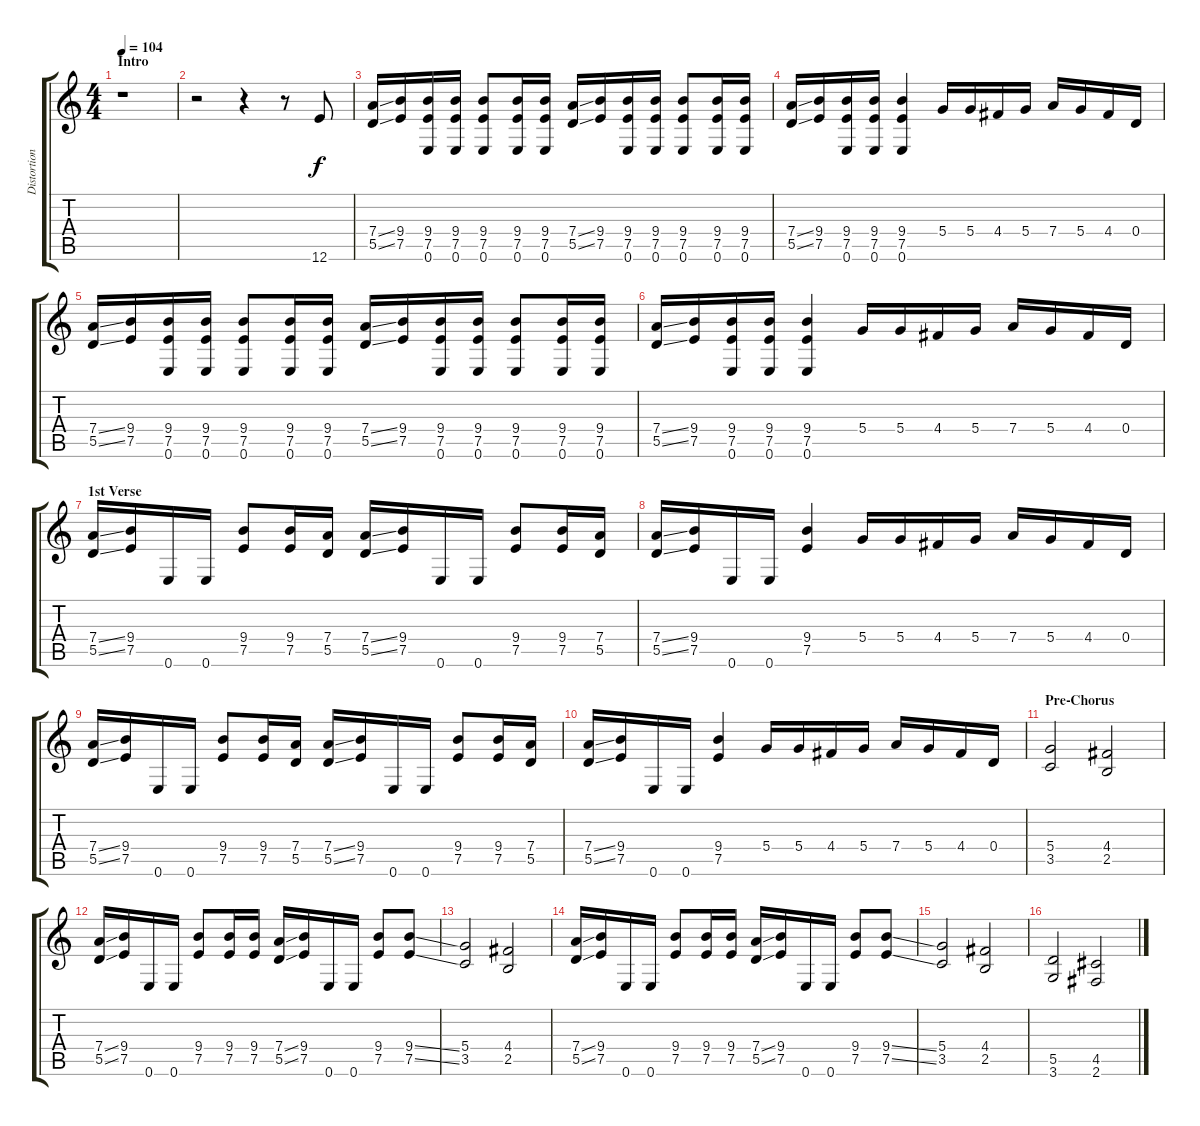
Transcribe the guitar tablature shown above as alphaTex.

\track ("Distortion Rythem Guitar 1" "Distortion") {instrument distortionguitar}
\staff {score tabs}
\tuning (E4 B3 G3 D3 A2 E2) {hide}
\ts (4 4)
\section ("" "Intro")
\tempo 104
\clef g2
\ks c
r.1{dy f instrument distortionguitar} |
r.2 r.4 r.8 12.6.8 |
(7.4{ss} 5.5{ss}).16 (9.4 7.5).16 (9.4 7.5 0.6).16 (9.4 7.5 0.6).16 (9.4 7.5 0.6).8 (9.4 7.5 0.6).16 (9.4 7.5 0.6).16 (7.4{ss} 5.5{ss}).16 (9.4 7.5).16 (9.4 7.5 0.6).16 (9.4 7.5 0.6).16 (9.4 7.5 0.6).8 (9.4 7.5 0.6).16 (9.4 7.5 0.6).16 |
(7.4{ss} 5.5{ss}).16 (9.4 7.5).16 (9.4 7.5 0.6).16 (9.4 7.5 0.6).16 (9.4 7.5 0.6).4 5.4.16 5.4.16 4.4.16 5.4.16 7.4.16 5.4.16 4.4.16 0.4.16 |
(7.4{ss} 5.5{ss}).16 (9.4 7.5).16 (9.4 7.5 0.6).16 (9.4 7.5 0.6).16 (9.4 7.5 0.6).8 (9.4 7.5 0.6).16 (9.4 7.5 0.6).16 (7.4{ss} 5.5{ss}).16 (9.4 7.5).16 (9.4 7.5 0.6).16 (9.4 7.5 0.6).16 (9.4 7.5 0.6).8 (9.4 7.5 0.6).16 (9.4 7.5 0.6).16 |
(7.4{ss} 5.5{ss}).16 (9.4 7.5).16 (9.4 7.5 0.6).16 (9.4 7.5 0.6).16 (9.4 7.5 0.6).4 5.4.16 5.4.16 4.4.16 5.4.16 7.4.16 5.4.16 4.4.16 0.4.16 |
\section ("" "1st Verse")
(7.4{ss} 5.5{ss}).16{volume 14} (9.4 7.5).16 0.6.16 0.6.16 (9.4 7.5).8 (9.4 7.5).16 (7.4 5.5).16 (7.4{ss} 5.5{ss}).16 (9.4 7.5).16 0.6.16 0.6.16 (9.4 7.5).8 (9.4 7.5).16 (7.4 5.5).16 |
(7.4{ss} 5.5{ss}).16 (9.4 7.5).16 0.6.16 0.6.16 (9.4 7.5).4 5.4.16 5.4.16 4.4.16 5.4.16 7.4.16 5.4.16 4.4.16 0.4.16 |
(7.4{ss} 5.5{ss}).16 (9.4 7.5).16 0.6.16 0.6.16 (9.4 7.5).8 (9.4 7.5).16 (7.4 5.5).16 (7.4{ss} 5.5{ss}).16 (9.4 7.5).16 0.6.16 0.6.16 (9.4 7.5).8 (9.4 7.5).16 (7.4 5.5).16 |
(7.4{ss} 5.5{ss}).16 (9.4 7.5).16 0.6.16 0.6.16 (9.4 7.5).4 5.4.16 5.4.16 4.4.16 5.4.16 7.4.16 5.4.16 4.4.16 0.4.16 |
\section ("" "Pre-Chorus")
(5.4 3.5).2{volume 12} (4.4 2.5).2 |
(7.4{ss} 5.5{ss}).16 (9.4 7.5).16 0.6.16 0.6.16 (9.4 7.5).8 (9.4 7.5).16 (9.4 7.5).16 (7.4{ss} 5.5{ss}).16 (9.4 7.5).16 0.6.16 0.6.16 (9.4 7.5).8 (9.4{ss} 7.5{ss}).8 |
(5.4 3.5).2 (4.4 2.5).2 |
(7.4{ss} 5.5{ss}).16 (9.4 7.5).16 0.6.16 0.6.16 (9.4 7.5).8 (9.4 7.5).16 (9.4 7.5).16 (7.4{ss} 5.5{ss}).16 (9.4 7.5).16 0.6.16 0.6.16 (9.4 7.5).8 (9.4{ss} 7.5{ss}).8 |
(5.4 3.5).2 (4.4 2.5).2 |
(5.5 3.6).2 (4.5 2.6).2
